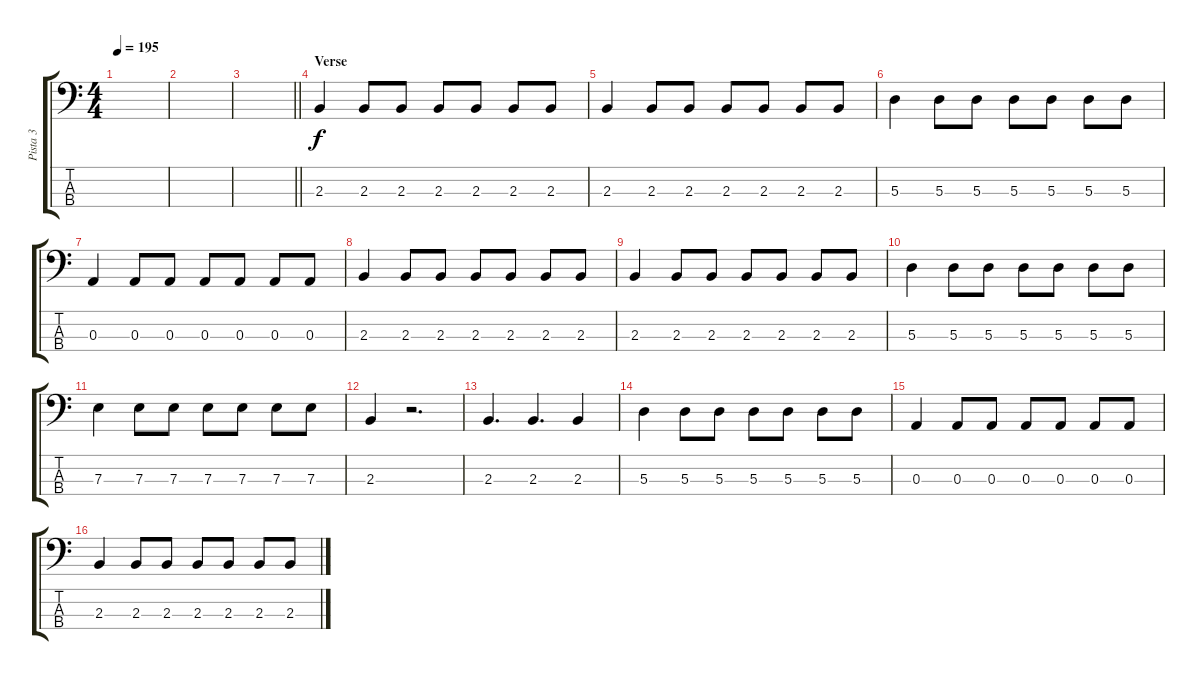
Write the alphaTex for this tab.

\track ("Pista 3" "Pista 3") {instrument electricbasspick}
\staff {score tabs}
\tuning (G2 D2 A1 E1) {hide}
\ts (4 4)
\tempo 195
\clef f4
\ks c
|
|
\barLineRight lightlight
|
\section ("" "Verse")
2.3.4 2.3.8 2.3.8 2.3.8 2.3.8 2.3.8 2.3.8 |
2.3.4 2.3.8 2.3.8 2.3.8 2.3.8 2.3.8 2.3.8 |
5.3.4 5.3.8 5.3.8 5.3.8 5.3.8 5.3.8 5.3.8 |
0.3.4 0.3.8 0.3.8 0.3.8 0.3.8 0.3.8 0.3.8 |
2.3.4 2.3.8 2.3.8 2.3.8 2.3.8 2.3.8 2.3.8 |
2.3.4 2.3.8 2.3.8 2.3.8 2.3.8 2.3.8 2.3.8 |
5.3.4 5.3.8 5.3.8 5.3.8 5.3.8 5.3.8 5.3.8 |
7.3.4 7.3.8 7.3.8 7.3.8 7.3.8 7.3.8 7.3.8 |
2.3.4 r.2{d} |
2.3.4{d} 2.3.4{d} 2.3.4 |
5.3.4 5.3.8 5.3.8 5.3.8 5.3.8 5.3.8 5.3.8 |
0.3.4 0.3.8 0.3.8 0.3.8 0.3.8 0.3.8 0.3.8 |
2.3.4 2.3.8 2.3.8 2.3.8 2.3.8 2.3.8 2.3.8
